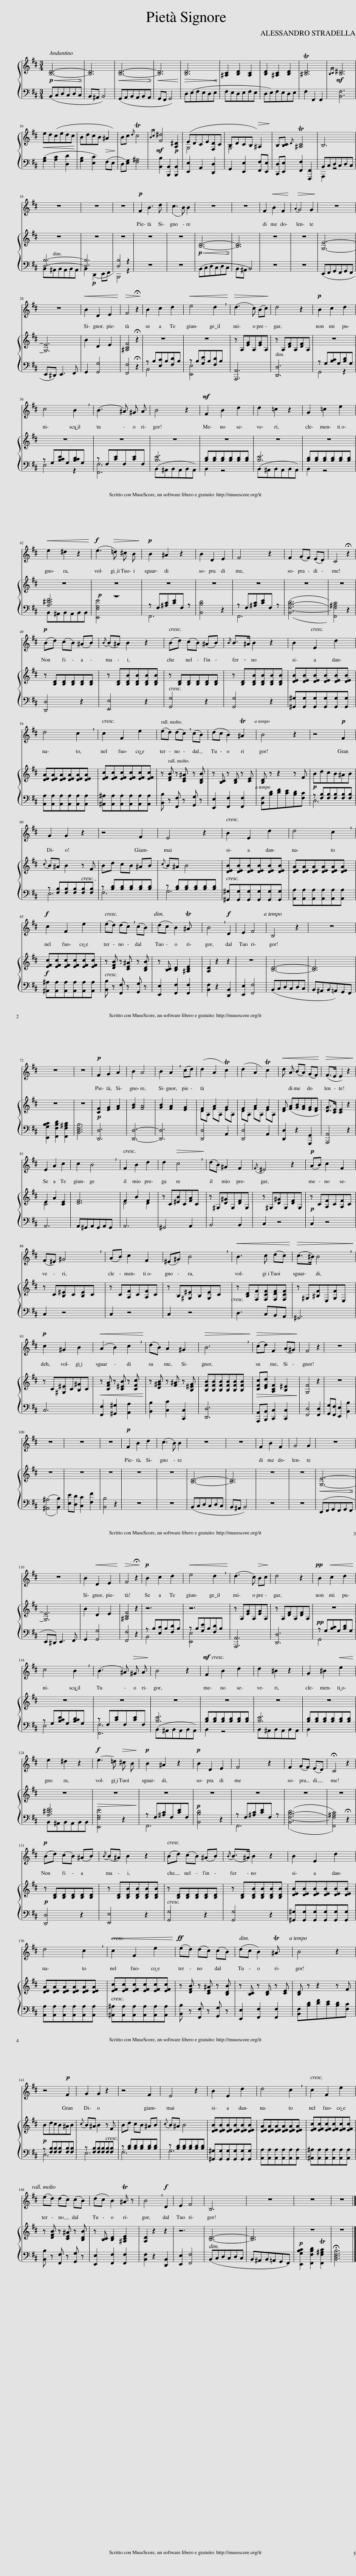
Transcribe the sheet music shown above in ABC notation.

X:1
%%score 1 { ( 2 4 ) | ( 3 5 ) }
L:1/8
Q:1/4=83
M:3/4
I:linebreak $
K:D
V:1 treble
V:2 treble
V:4 treble
V:3 bass
V:5 bass
V:1
 z6 | z6 | z6 | z6 | z6 | %5
 z6 | z6 | z6 | z6 |$ z6 | %10
 z6 | z6 | z6 | z6 | z6 | %15
 z6 | z6 |$ z6 | z6 | z6 | %20
!p! F2 B3 d | (c3 B) B2 | z6 | z6 | F2!<(! B2 F2!<)! | %25
!>(!{A} G4 G2!>)! | z6 |$ z6 |!<(! B2 D2 E2!<)! |!>(! F4 !fermata!z2!>)! | %30
 B2 c2 d2 |!<(! e4 !breath!d2!<)! |!>(! (d3 c) (Bc)!>)! | d4 z2 |!p! B2 c2 d2 |$ %35
 c4 !breath!B2 | (B3 ^A) ^G A | B4 z2 |!mf! F2 B2 d2 | d2 =c2 z2 | %40
 G2 =c2 e2 |$!<(! e2 ^d2 z2!<)! |!f! (e3!>(! =d) ^c B!>)! |!p! B2 ^A2 z2 | B2 D2 E2 | %45
 F4 z2 | F2 (GF) (ED) | C4 !fermata!z2 |$!p! (Bd) (cB) (^AB) |{/B} (B^A) B2 z2 | %50
 (Bd) (cB) (^AB) |{/B} B>^A B2 z2 | B2 E2 d2 |$ d4 !breath!c2 | c2 F2 e2 | %55
 (ed) (d!breath!c) (cB) | (dc) B2 T^A2 | B4 z2 | z4!p! F2 |$ G2 G2 z2 | %60
 z4 F2 | E4 z2 | B2 E2 d2 | d4 !breath!c2 |$!f! c2 F2 e2 | %65
 (ed) (d!breath!c) (cB) | (dc) B2 T^A x | !breath!B4!f! D2 | E2 F4 | B,4 z2 | %70
 z6 |$ z6 | z6 |!p! F2 G2 A2 | B2 A4 | %75
 B2 !breath!A2 (cd) | (d2 A2) Tc2 | (d2 A2) Tc2 |!<(! d A (BA) (GF)!<)! |!>(! (F>E) E2 z2!>)! |$ %80
 E2 A2 c2 | c2 !breath!B4 | F2 B2 d2 | d2!>(! !breath!c4!>)! | (dB) ^G2 F2 | %85
{/F} ^E4 z2 |!p! (AB) c2 F2 |$ (F^E) !breath!^G4 | (AB) c2 F2 | (^E^G) !breath!B4 | %90
!<(! B3 c (dc)!<)! |!>(! (c>^B) !breath!B4!>)! |$!p! c2 ^G2 B2 |!<(! (A2 B2) !breath!c2!<)! | (dB) A2 ^G2 | %95
!>(! !breath!B6!>)! |!>(! (cd) F2 (A^G)!>)! | F4 z2 | z6 |$ z6 | %100
 z6 | z6 |!p! F2 B2 d2 | (c3 B) B2 | z6 | %105
 z6 | F2 B2 F2 | G4 G2 | z6 |$ z6 | %110
 B2!<(! D2 E2!<)! |!>(! F4 !fermata!z2!>)! |!p! B2 c2 d2 |!<(! e4 !breath!d2!<)! | (d3 c)!>(! Bc!>)! | %115
 d4 z2 |!pp! B2!<(! c2 d2!<)! |$ c4 !breath!B2 | (B3 ^A)!>(! ^G A!>)! | B4 z2 | %120
!mf! F2 B2 d2 | d2 ^B2 z2 | G2 ^B2!<(! e2!<)! |$ e2 ^d2 z2 |!f! (e3 =d)!>(! ^c B!>)! | %125
!p! B2 ^A2 z2 |!p! B2 D2 E2 | F4 z2 | F2 (GF) (ED) | !fermata!C4 z2 |$ %130
!p! (Bd) (cB) (^AB) |{/B} (B^A) B2 z2 | (Bd) (cB) (^AB) |{/B} (B>^A) B2 z2 | B2 E2 d2 |$ %135
 d4 !breath!c2 |!<(! c2 F2 e2!<)! |!ff! (ed) (dc) (cB) | (dc) B2 T^A x | B4 z2 |$ %140
 z4!p! F2 | G2 G2 z2 | z4 F2 | E4 z2 | B2 E2 d2 | %145
 d4 !breath!c2 | c2 F2 e2 |$ (ed) (dc) (cB) | (dc) B2 T^A z | !breath!B4!f! D2 | %150
 E2 F4 | B,6 | z6 | z6 | z6 |] %155
V:2
 [B,D]6- | [B,D]6 | [B,D]6- | [B,D]6 | [B,D]6 | %5
 [^A,C]2 [B,D]2 [A,C]2 | [B,D]2 [^A,C]2 [B,D]2 | T[^B,D]6 |{B,C} [B,^D]6 |$ ed(ce)dc | %10
 BdcB ^A2 | Bc{/d} Tc4 |{Bc} [F^d]4 [A,^D]2 | (ED)CE[F,D]C | B,DCB,!>(! ^A,2!>)! | %15
 B,[B,C]{/D} T[^A,C]4 | B,6 |$ z6 | z6 | z6 | %20
 z6 | z6 | [B,D]6- | [B,D]6 | z6 | %25
 z6 | [G,E]6- |$ [G,E]6 | B2 D2 E2 | [^A,CF]4 !fermata!z2 | %30
 z6 | z6 | z A,[EG]A,[EG]A, | z A,[DF]A,[DF]A, | z6 |$ %35
 z6 | z6 | z6 | z6 | z6 | %40
 z6 |$ z6 | z6 | z6 | z6 | %45
 z6 | z6 | z6 |$ z [B,D][B,D][B,D][B,D][B,D] | z [B,D][B,DB][B,DB][B,DB][B,DB] | %50
 z [B,D][B,D][B,D][B,D][B,D] | z [B,D][B,DB][B,DB][B,DB][B,DB] | [DEB][DEB][DEB][DEB][DEB][DEB] |$ [DEA][DEA][DEA][DEA][DEA][DEA] | [EFc][EFc][EFc][EFc][EFc][EFc] | %55
 z [DFB] z [CE^A] z [B,DB] | z [B,C] z [B,D] z [CE] | [B,D] z z2 z F | BdcB^AB |${c} B^A B2 z F | %60
 Bd cB ^AB |{c} B^A B4 | [DEB][DEB][DEB][DEB][DEB][DEB] | [DEA][DEA][DEA][DEA][DEA][DEA] |$ [EFc][EFc][EFc][EFc][EFc][EFc] | %65
 z [DFB] z [CE^A] z [B,DB] | z [B,C] [B,D]2 [^A,CE]2 | [A,D]2 z2 z2 | z6 | [B,D]6- | %70
 [B,D]6 |$ z6 | z6 | [CF]2 [EG]2 [FA]2 | [GB]2 [FA]4 | %75
 [GB]2 [FA]2 [EG]2 | F2 A2 G2 | F2 A2 G2 | [DF] ([FA][GB])[FA][EG][DF] | [DG]>[CE] [CE]2 z2 |$ %80
 E2 A2 [CE]2 | [DF]6 | F2 B2 F2 | z C[^EB]C[FA]C | z ^G,[D^G]G,[DF]G, | %85
 z ^G,[D^G]G,[DF]G, | z C[A,F]C[A,F]C |$ z C[B,^E]C[B,E]C | z C[A,F]C[A,F]C | z B,[^G,^E]B,[G,E]C | %90
 z [B,D][F,F][F,CF][F,DF][F,CF] | z ^G,[^B,F]E,[G,F]E, |$ z C[^G,^E]C[B,^G]C | z [CFA] z [C^EB] z [CFc] | z [D^GB] z [F^A] z [B,^EG] | %95
 [B,FB][B,FB][B,FB][B,FB][B,FB][B,FB] | [CFc][DFd] [A,CF]2 [B,^E]2 | [G,F]4 z2 | z6 |$ z6 | %100
 z6 | z6 | z6 | z6 | [B,D]6- | %105
 [B,D]6 | z6 | z6 | [G,E]6- |$ [G,E]6 | %110
 B2 D2 E2 | [^A,CF]4 z2 | z6 | z6 | z A,[EG]A,[EG]A, | %115
 z A,[DF]A,[DF]A, |!pp! z6 |$ z6 | z6 | z6 | %120
 z6 | z6 | z6 |$ z6 | z6 | %125
 z6 | z6 | z6 | z6 | z6 |$ %130
 z [B,D][B,D][B,D][B,D][B,D] | z [B,D][B,DB][B,DB][B,DB][B,DB] | z [B,D][B,D][B,D][B,D][B,D] | z [B,D][B,DB][B,DB][B,DB][B,DB] | [DEB][DEB][DEB][DEB][DEB][DEB] |$ %135
 [DEA][DEA][DEA][DEA][DEA][DEA] | [EFc][EFc][EFc][EFc][EFc][EFc] | z [DFB] z [CE^A] z [B,DB] | z [B,C] z [B,D] z [CE] | [B,D] z z2 z F |$ %140
 BdcB^AB |{c} B^A B2 z F | Bd cB ^AB |{c} B^A B4 | [DEB][DEB][DEB][DEB][DEB][DEB] | %145
 [DEA][DEA][DEA][DEA][DEA][DEA] | [EFc][EFc][EFc][EFc][EFc][EFc] |$ z [DFB] z [CE^A] z [B,DB] | z [B,C] [B,D]2 [^A,CE]2 | [A,D]2 z2 z2 | %150
 z6 | [B,D]6- | [B,D]6 | z6 | z6 |] %155
V:3
!p!!<(! (B,,C,)D,C,D,!>(!C,!<)!!>)! | B,,^A,, B,,4 |!<(! (G,,A,,)B,,A,,B,,!>(!A,,!<)!!>)! |!<(! G,,F,, G,,4!<)! |!>(! D,(E,F,)E,D,!<(!E,!>)!!<)! | %5
 F,E,D,E,F,E, | D,E,F,E,D,E, | F,2 F,,2 F,,2 |!mf! [B,,F,]6 |$!<(! ([G,B,]2 [A,C]2) [D,D]2!<)! | %10
 [G,B,]2 [E,C]2!>(! (F,E,)!>)! | D,[E,G,] [F,^A,]4 |!mf! [B,,B,]2 [B,,,B,,]2!p! [B,,,B,,]2 | [E,,E,]2 A,,2 [D,,D,]2 | G,,2 [E,,E,]2 [F,,F,][E,,E,] | %15
 [C,,D,][E,,E,] [F,,F,]2 [F,,,F,,]2 | B,,C,D,C,D,C, |$ [D,B,]6- | [D,B,]6 | [D,B,]4 z2 | %20
 z6 | z6 |!p!!<(! (B,,C,)D,C,D,!>(!C,!<)!!>)! | B,,^A,, B,,4 | z6 | %25
 z6 | (E,,F,,G,,F,,G,,F,, |$ E,,^D,,) E,,3 F,, | G,,2 [G,,G,]4 | [F,,F,]4 !fermata!z2 | %30
 z B,[E,C]B,[F,D]B, | z B,[G,E]B,[F,D]B, | [A,,,A,,]6 | [D,,D,]6 | z G,[B,C]G,[B,D]G, |$ %35
 z G,[B,CE]G,[B,CD]G, | z F,[CE]F,[CE]F, | [B,E]6 | [B,D][B,D][B,D][B,D][B,D][B,D] | [B,E]6 | %40
 [B,D][B,D][B,D][B,D][B,D][B,D] |$ [A,^DF]6 |!p! z6 | z F,[^A,C][CE]F, z | [B,,B,D]4 z2 | %45
 z F,[^A,C][CE]F, z | (((([B,,F,B,D]6 | [F,,F,^A,C]4)))) z2 |$ [D,,D,]4 z2 | [E,,E,]4 z2 | %50
 [G,,G,]4 z2 | [G,,G,]4 z2 | [^G,,^G,][G,,G,][G,,G,][G,,G,][G,,G,][G,,G,] |$ [A,,A,][A,,A,][A,,A,][A,,A,][A,,A,][A,,A,] | [^A,,^A,][A,,A,][A,,A,][A,,A,][A,,A,][A,,A,] | %55
 [B,,B,] z [F,,F,] z [G,,G,] z | [E,,E,]2 [F,,F,]2 [F,,F,]2 | [B,,F,][B,D][DF][CE][B,D][F,C] |!p! z [F,B,][F,B,][F,B,][F,B,][F,B,] |$ z [F,B,][F,B,][F,B,][F,B,][F,B,] | %60
 z [B,D][B,D][B,D][B,D][B,D] | z [B,D][B,D][B,D][B,D][B,D] | [^G,,^G,][G,,G,][G,,G,][G,,G,][G,,G,][G,,G,] | [A,,A,][A,,A,][A,,A,][A,,A,][A,,A,][A,,A,] |$!f! [^A,,^A,][A,,A,][A,,A,][A,,A,][A,,A,][A,,A,] | %65
 [B,,B,] z [F,,F,] z [G,,G,] z | [E,,E,]2 [F,,F,]2 [F,,F,]2 | [B,,F,]2 z2 [D,,B,,]2 | [E,,E,]2 [F,,F,]4 | (B,,C,)D,C,D,C, | %70
 B,,^A,,B,,=A,,G,,F,, |$ [E,,G,B,C]2 [F,,F,B,D]2 [F,,F,^A,C]2 | [B,,D,F,B,]6 |!p! [D,,D,]6 | [D,,D,]6- | %75
 [D,,D,]6 | [D,,D,]4 A,,2 | [D,,D,]4 A,,2 | [D,,D,]2 z2 [G,,,G,,]2 | [A,,,A,,]4 z2 |$ %80
 A,,6 | A,,^G,,A,,G,,A,,G,, | A,,6 | ^G,,4 A,,2 | B,,4 B,,2 | %85
 C,2 z4 |!p! C,2 z4 |$ C,2 z4 | C,2 z4 | C,2 z4 | %90
 D,3 C,B,,A,, | ^G,,6 |$ C,6 |!<(! [F,,F,]2 [^G,,^G,]2 [A,,A,]2!<)! | [B,,B,]2 [C,C]2 [C,,C,]2 | %95
 [D,,D,]6 |!>(! [A,,,A,,][B,,,B,,] [C,,C,]2 [C,,C,]2!>)! | [F,,D,]4 [F,,D,]2 | [G,,G,][F,,F,] [E,,E,]2 [B,,B,]2 |$ (([^A,,^A,]4 [B,,B,]2)) | %100
 [E,E][D,D] [C,C]2 [F,F]2 | [B,,B,]4 z2 | z6 | z6 | (B,,C,)D,C,D,C, | %105
 B,,^A,, B,,4 | z6 | z6 |!<(! (E,,F,,G,,F,,G,,!>(!F,,!<)!!>)! |$ E,,^D,,) E,,3 F,, | %110
 G,,2 [G,,G,]4 | [F,,F,]4 z2 | z B,[E,C]B,[F,D]B, | z B,[G,E]B,[F,D]B, | [A,,,A,,]6 | %115
 [D,,D,]6 | z G,[B,C]G,[B,D]G, |$ z G,[B,CE]G,[B,CD]G, | z F,[CE]F,[CE]F, | [B,E]6 | %120
 [B,D][B,D][B,D][B,D][B,D][B,D] | [B,E]6 | [B,D][B,D][B,D][B,D][B,D][B,D] |$ [A,^DF]6 |!>(! [E,,E,G,E]4 z2!>)! | %125
 z F,[^A,C]F,[CE]F, |!p! [B,,B,D]4 z2 | z F,[^A,C][CE]F, z | (((([B,,F,B,D]6 | [F,,F,^A,C]4)))) !fermata!z2 |$ %130
!p! [D,,D,]4 z2 | [E,,E,]4 z2 | [G,,G,]4 z2 | [G,,G,]4 z2 | [^G,,^G,][G,,G,][G,,G,][G,,G,][G,,G,][G,,G,] |$ %135
 [A,,A,][A,,A,][A,,A,][A,,A,][A,,A,][A,,A,] | [^A,,^A,][A,,A,][A,,A,][A,,A,][A,,A,][A,,A,] | [B,,B,] z [F,,F,] z [G,,G,] z | [E,,E,]2 [F,,F,]2 [F,,F,]2 | [B,,F,][B,D][DF][CE][B,D][F,C] |$ %140
!p! z [F,B,][F,B,][F,B,][F,B,][F,B,] | z [F,B,][F,B,][F,B,][F,B,][F,B,] | z [B,D][B,D][B,D][B,D][B,D] | z [B,D][B,D][B,D][B,D][B,D] | [^G,,^G,][G,,G,][G,,G,][G,,G,][G,,G,][G,,G,] | %145
 [A,,A,][A,,A,][A,,A,][A,,A,][A,,A,][A,,A,] | [^A,,^A,][A,,A,][A,,A,][A,,A,][A,,A,][A,,A,] |$ [B,,B,] z [F,,F,] z [G,,G,] z | [E,,E,]2 [F,,F,]2 [F,,F,]2 | [B,,F,]2 z2 [D,,B,,]2 | %150
 [E,,E,]2 [F,,F,]4 | (B,,C,D,C,D,C, | B,,^A,,B,,=A,,G,,F,,) |!p! [E,,G,B,C]2 [F,,F,B,D]2 T[F,,F,^A,C]2 | !fermata![B,,D,F,B,]6 |] %155
V:4
 x6 | x6 | x6 | x6 | x6 | %5
 x6 | x6 | x6 | x6 |$ x6 | %10
 x6 | x6 | x6 | G,4 x2 | G,4 x2 | %15
 x6 | x6 |$ x6 | x6 | x6 | %20
 x6 | x6 | x6 | x6 | x6 | %25
 x6 | x6 |$ x6 | x6 | x6 | %30
 x6 | x6 | x6 | x6 | x6 |$ %35
 x6 | x6 | x6 | x6 | x6 | %40
 x6 |$ x6 | x6 | x6 | x6 | %45
 x6 | x6 | x6 |$ x6 | x6 | %50
 x6 | x6 | x6 |$ x6 | x6 | %55
 x6 | x6 | x6 | x6 |$ x6 | %60
 x6 | x6 | x6 | x6 |$ x6 | %65
 x6 | x6 | x6 | x6 | x6 | %70
 x6 |$ x6 | x6 | x6 | x6 | %75
 x6 | DA, FA, EA, | DA, FA, EA, | x6 | x6 |$ %80
 C4 x2 | x6 | D4 D2 | x6 | x6 | %85
 x6 | x6 |$ x6 | x6 | x6 | %90
 x6 | x6 |$ x6 | x6 | x6 | %95
 x6 | x6 | x6 | x6 |$ x6 | %100
 x6 | x6 | x6 | x6 | x6 | %105
 x6 | x6 | x6 | x6 |$ x6 | %110
 x6 | x6 | x6 | x6 | x6 | %115
 x6 | x6 |$ x6 | x6 | x6 | %120
 x6 | x6 | x6 |$ x6 | x6 | %125
 x6 | x6 | x6 | x6 | x6 |$ %130
 x6 | x6 | x6 | x6 | x6 |$ %135
 x6 | x6 | x6 | x6 | x6 |$ %140
 x6 | x6 | x6 | x6 | x6 | %145
 x6 | x6 |$ x6 | x6 | x6 | %150
 x6 | x6 | x6 | x6 | x6 |] %155
V:5
 x6 | x6 | x6 | x6 | x6 | %5
 x6 | x6 | x6 | x6 |$ x6 | %10
 x6 | x6 | x6 | x6 | x6 | %15
 x6 | A,,,2 z4 |$ B,,^A,,B,,A,,B,,A,, | B,,2!p! (D,,2 E,,)F,, | B,,,4 z2 | %20
 x6 | x6 | x6 | x6 | x6 | %25
 x6 | x6 |$ x6 | x6 | x6 | %30
 B,,4 x2 | [E,,E,]4 x2 | x6 | x6 | G,,4 z2 |$ %35
 E,4 z2 | [F,,F,]6 | (B,,^A,,)B,,A,,B,,A,, | B,,2 z4 | (B,,^A,,)B,,A,,B,,A,, | %40
 B,,2 z4 |$ B,,^A,,B,,A,,B,,B,, | [E,,E,G,E]4 x2 | F,,6 | x6 | %45
 F,,6 | x6 | x6 |$ x6 | x6 | %50
 x6 | x6 | x6 |$ x6 | x6 | %55
 x6 | x6 | x6 | D,6 |$ E,6 | %60
 F,6 | G,6 | x6 | x6 |$ x6 | %65
 x6 | x6 | x6 | x6 | x6 | %70
 x6 |$ x6 | x6 | x6 | x6 | %75
 x6 | x6 | x6 | x6 | x6 |$ %80
 x6 | x6 | x6 | x6 | x6 | %85
 x6 | x6 |$ x6 | x6 | x6 | %90
 x6 | x6 |$ x6 | x6 | x6 | %95
 x6 | x6 | x6 | x6 |$ x6 | %100
 x6 | x6 | x6 | x6 | x6 | %105
 x6 | x6 | x6 | x6 |$ x6 | %110
 x6 | x6 | B,,4 x2 | [E,,E,]4 x2 | x6 | %115
 x6 | G,,4 x2 |$ E,4 x2 | [F,,F,]6 | (B,,^A,,)B,,A,,B,,A,, | %120
 B,,2 z4 | B,,^A,,B,,A,,B,,A,, | B,,2 x4 |$ B,,^A,,B,,A,,B,,B,, | x6 | %125
 F,,6 | x6 | F,,6 | x6 | x6 |$ %130
 x6 | x6 | x6 | x6 | x6 |$ %135
 x6 | x6 | x6 | x6 | x6 |$ %140
 D,6 | E,6 | F,6 | G,6 | x6 | %145
 x6 | x6 |$ x6 | x6 | x6 | %150
 x6 | x6 | x6 | x6 | x6 |] %155
